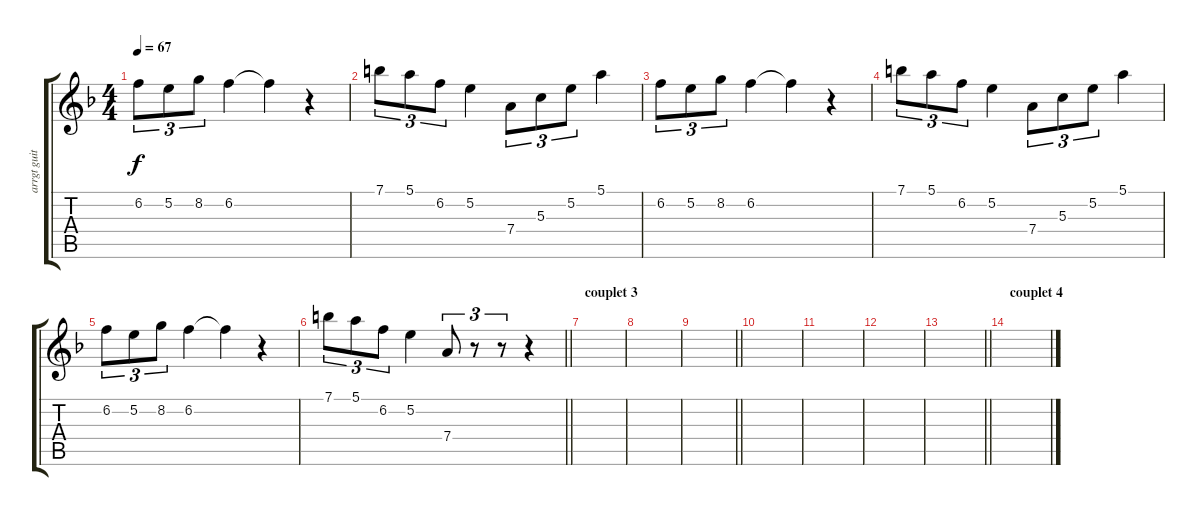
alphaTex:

\track ("arrgt guitare" "arrgt guit") {instrument electricguitarclean}
\staff {score tabs}
\tuning (E4 B3 G3 D3 A2 E2) {hide}
\ts (4 4)
\tempo 67
\clef g2
\ks f
6.2.8{tu (3 2) dy f} 5.2.8{tu (3 2)} 8.2.8{tu (3 2)} 6.2.4 6.2{t}.4 r.4 |
7.1.8{tu (3 2)} 5.1.8{tu (3 2)} 6.2.8{tu (3 2)} 5.2.4 7.4.8{tu (3 2)} 5.3.8{tu (3 2)} 5.2.8{tu (3 2)} 5.1.4 |
6.2.8{tu (3 2)} 5.2.8{tu (3 2)} 8.2.8{tu (3 2)} 6.2.4 6.2{t}.4 r.4 |
7.1.8{tu (3 2)} 5.1.8{tu (3 2)} 6.2.8{tu (3 2)} 5.2.4 7.4.8{tu (3 2)} 5.3.8{tu (3 2)} 5.2.8{tu (3 2)} 5.1.4 |
6.2.8{tu (3 2)} 5.2.8{tu (3 2)} 8.2.8{tu (3 2)} 6.2.4 6.2{t}.4 r.4 |
\barLineRight lightlight
7.1.8{tu (3 2)} 5.1.8{tu (3 2)} 6.2.8{tu (3 2)} 5.2.4 7.4.8{tu (3 2)} r.8{tu (3 2)} r.8{tu (3 2)} r.4 |
\section ("" "couplet 3")
|
|
\barLineRight lightlight
|
|
|
|
\barLineRight lightlight
|
\section ("" "couplet 4")
